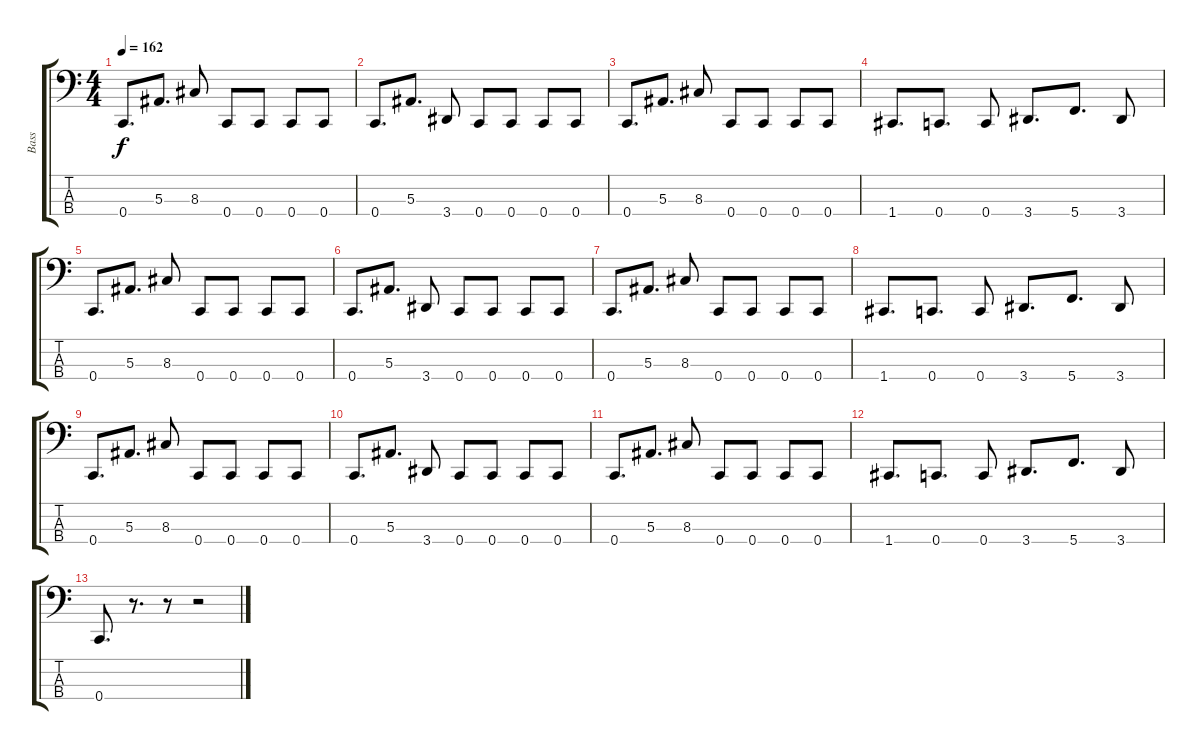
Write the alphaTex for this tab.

\track ("Bass" "Bass") {instrument electricbasspick}
\staff {score tabs}
\tuning (Eb2 Bb1 F1 C1) {hide}
\ts (4 4)
\tempo 162
\clef f4
\ks c
0.4.8{d dy f} 5.3.8{d} 8.3.8 0.4.8 0.4.8 0.4.8 0.4.8 |
0.4.8{d} 5.3.8{d} 3.4.8 0.4.8 0.4.8 0.4.8 0.4.8 |
0.4.8{d} 5.3.8{d} 8.3.8 0.4.8 0.4.8 0.4.8 0.4.8 |
1.4.8{d} 0.4.8{d} 0.4.8 3.4.8{d} 5.4.8{d} 3.4.8 |
0.4.8{d} 5.3.8{d} 8.3.8 0.4.8 0.4.8 0.4.8 0.4.8 |
0.4.8{d} 5.3.8{d} 3.4.8 0.4.8 0.4.8 0.4.8 0.4.8 |
0.4.8{d} 5.3.8{d} 8.3.8 0.4.8 0.4.8 0.4.8 0.4.8 |
1.4.8{d} 0.4.8{d} 0.4.8 3.4.8{d} 5.4.8{d} 3.4.8 |
0.4.8{d} 5.3.8{d} 8.3.8 0.4.8 0.4.8 0.4.8 0.4.8 |
0.4.8{d} 5.3.8{d} 3.4.8 0.4.8 0.4.8 0.4.8 0.4.8 |
0.4.8{d} 5.3.8{d} 8.3.8 0.4.8 0.4.8 0.4.8 0.4.8 |
1.4.8{d} 0.4.8{d} 0.4.8 3.4.8{d} 5.4.8{d} 3.4.8 |
0.4.8{d} r.8{d} r.8 r.2
